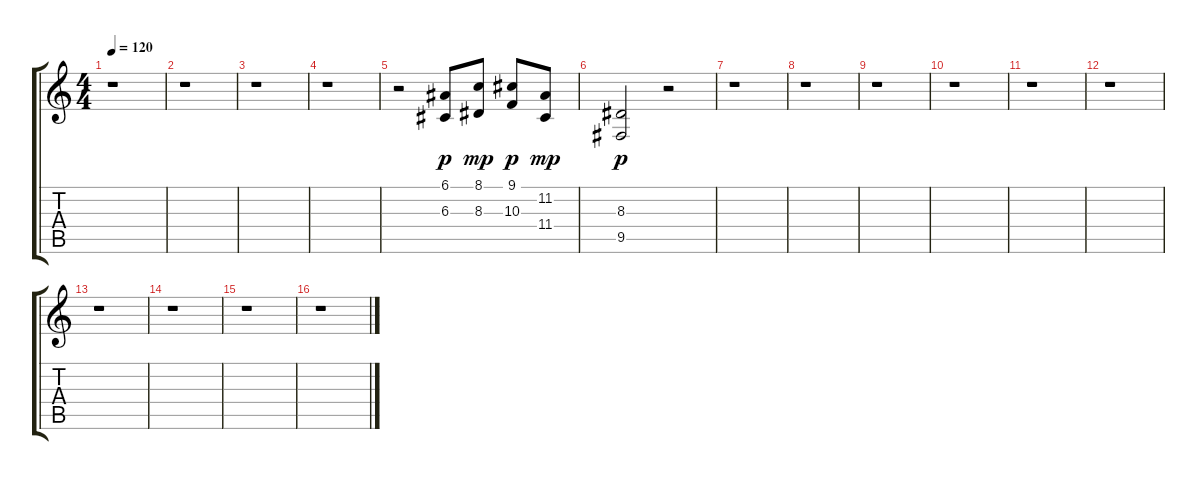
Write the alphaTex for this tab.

\track "" {instrument oboe}
\staff {score tabs}
\tuning (E4 B3 G3 D3 A2 E2) {hide}
\ts (4 4)
\tempo 120
\clef g2
\ks c
r.1{dy p} |
r.1 |
r.1 |
r.1 |
r.2 (6.1 6.3).8 (8.1 8.3).8{dy mp} (9.1 10.3).8{dy p} (11.2 11.4).8{dy mp} |
(8.3 9.5).2{dy p} r.2 |
r.1 |
r.1 |
r.1 |
r.1 |
r.1 |
r.1 |
r.1 |
r.1 |
r.1 |
r.1
